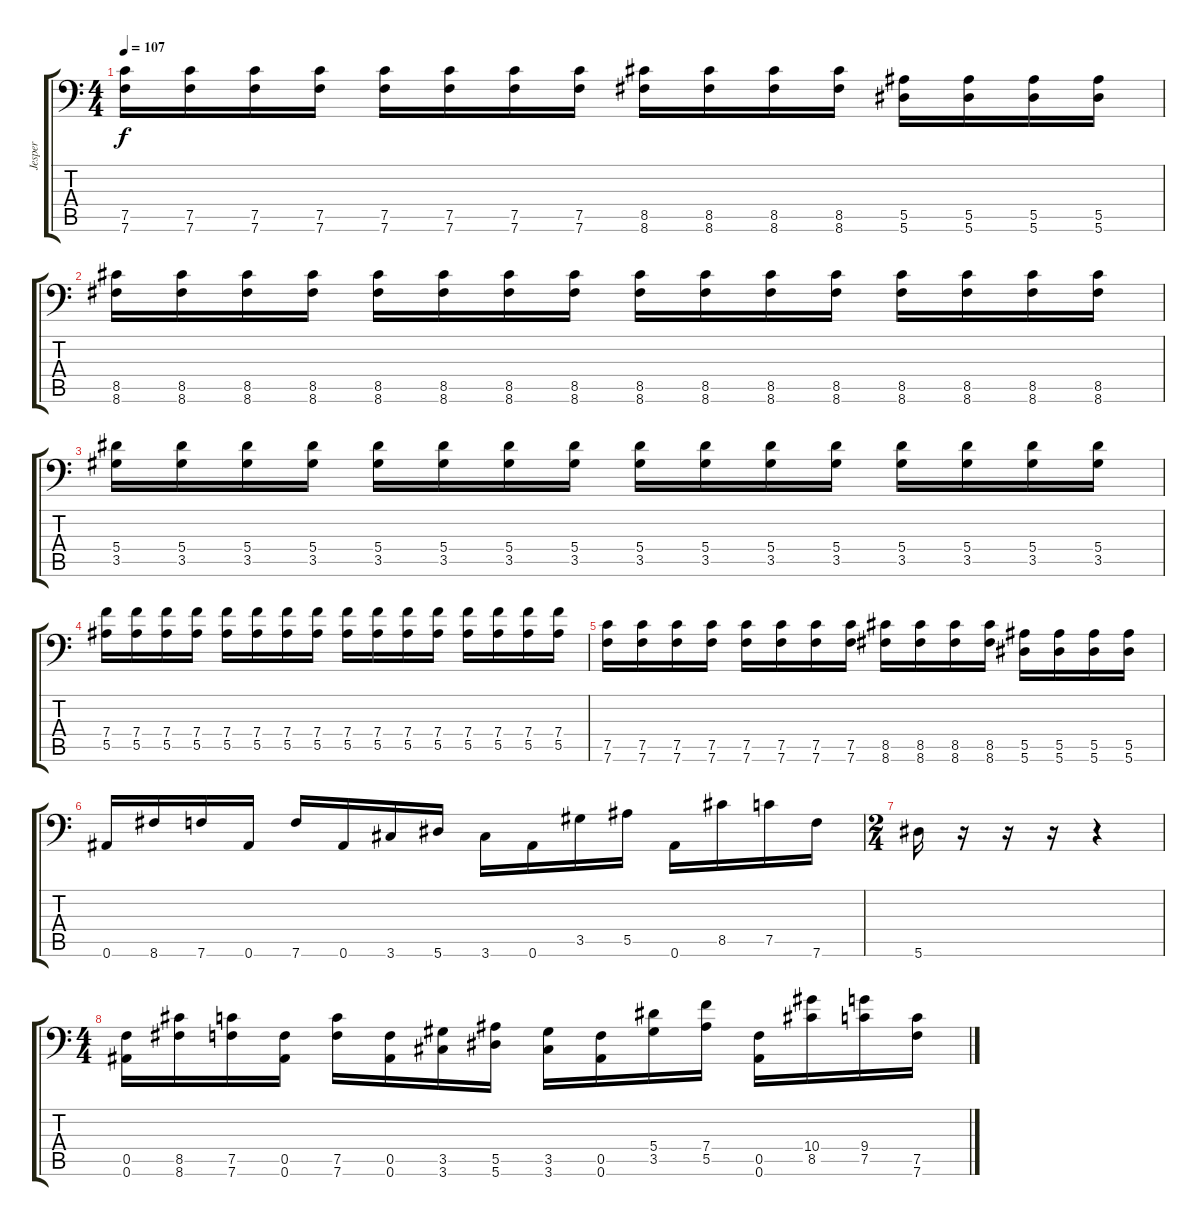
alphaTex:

\track ("Jesper" "Jesper") {instrument distortionguitar}
\staff {score tabs}
\tuning (C4 G3 Eb3 Bb2 F2 Bb1) {hide}
\ts (4 4)
\tempo 107
\clef f4
\ks c
(7.5 7.6).16{dy f} (7.5 7.6).16 (7.5 7.6).16 (7.5 7.6).16 (7.5 7.6).16 (7.5 7.6).16 (7.5 7.6).16 (7.5 7.6).16 (8.5 8.6).16 (8.5 8.6).16 (8.5 8.6).16 (8.5 8.6).16 (5.5 5.6).16 (5.5 5.6).16 (5.5 5.6).16 (5.5 5.6).16 |
(8.5 8.6).16 (8.5 8.6).16 (8.5 8.6).16 (8.5 8.6).16 (8.5 8.6).16 (8.5 8.6).16 (8.5 8.6).16 (8.5 8.6).16 (8.5 8.6).16 (8.5 8.6).16 (8.5 8.6).16 (8.5 8.6).16 (8.5 8.6).16 (8.5 8.6).16 (8.5 8.6).16 (8.5 8.6).16 |
(5.4 3.5).16 (5.4 3.5).16 (5.4 3.5).16 (5.4 3.5).16 (5.4 3.5).16 (5.4 3.5).16 (5.4 3.5).16 (5.4 3.5).16 (5.4 3.5).16 (5.4 3.5).16 (5.4 3.5).16 (5.4 3.5).16 (5.4 3.5).16 (5.4 3.5).16 (5.4 3.5).16 (5.4 3.5).16 |
(7.4 5.5).16 (7.4 5.5).16 (7.4 5.5).16 (7.4 5.5).16 (7.4 5.5).16 (7.4 5.5).16 (7.4 5.5).16 (7.4 5.5).16 (7.4 5.5).16 (7.4 5.5).16 (7.4 5.5).16 (7.4 5.5).16 (7.4 5.5).16 (7.4 5.5).16 (7.4 5.5).16 (7.4 5.5).16 |
(7.5 7.6).16 (7.5 7.6).16 (7.5 7.6).16 (7.5 7.6).16 (7.5 7.6).16 (7.5 7.6).16 (7.5 7.6).16 (7.5 7.6).16 (8.5 8.6).16 (8.5 8.6).16 (8.5 8.6).16 (8.5 8.6).16 (5.5 5.6).16 (5.5 5.6).16 (5.5 5.6).16 (5.5 5.6).16 |
0.6.16 8.6.16 7.6.16 0.6.16 7.6.16 0.6.16 3.6.16 5.6.16 3.6.16 0.6.16 3.5.16 5.5.16 0.6.16 8.5.16 7.5.16 7.6.16 |
\ts (2 4)
5.6.16 r.16 r.16 r.16 r.4 |
\ts (4 4)
(0.5 0.6).16 (8.5 8.6).16 (7.5 7.6).16 (0.5 0.6).16 (7.5 7.6).16 (0.5 0.6).16 (3.5 3.6).16 (5.5 5.6).16 (3.5 3.6).16 (0.5 0.6).16 (5.4 3.5).16 (7.4 5.5).16 (0.5 0.6).16 (10.4 8.5).16 (9.4 7.5).16 (7.5 7.6).16
